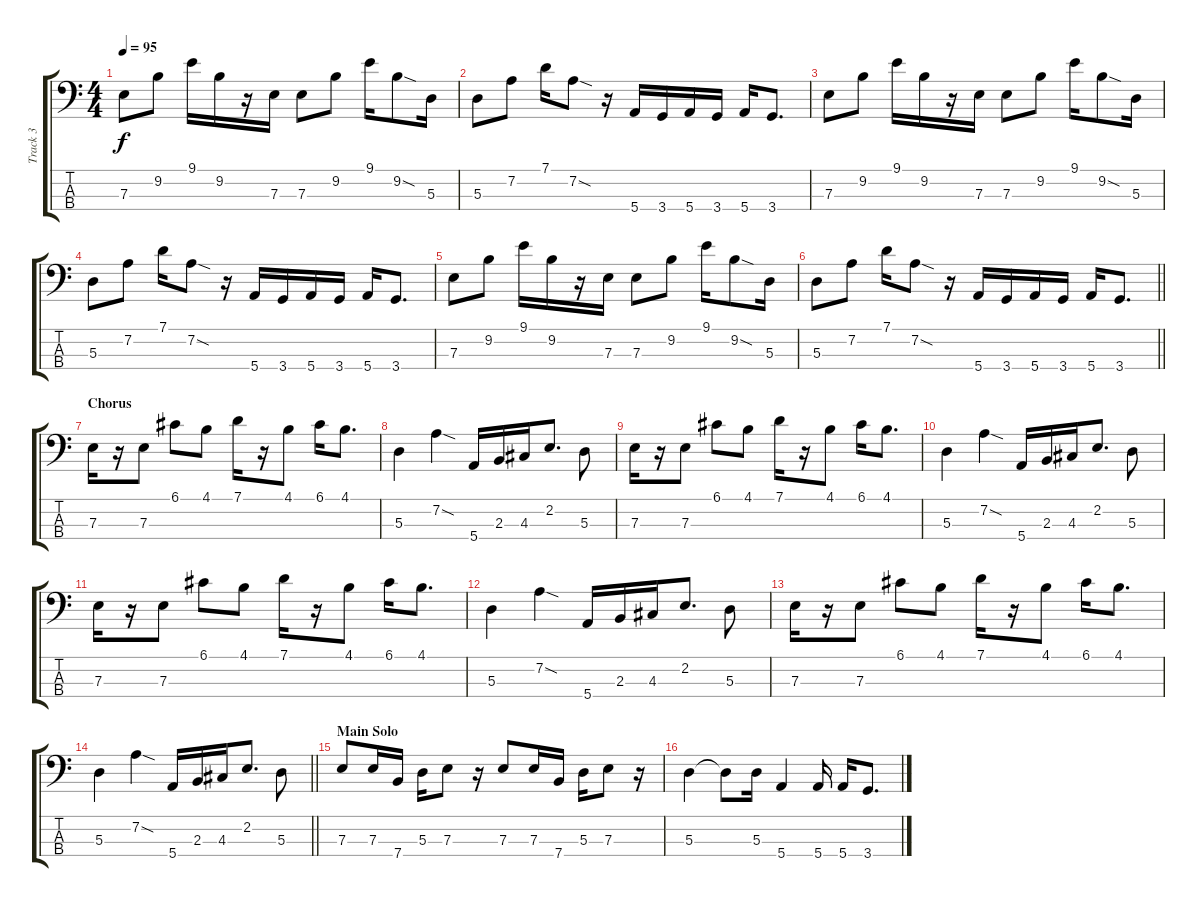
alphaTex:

\track ("Track 3" "Track 3") {instrument electricbasspick}
\staff {score tabs}
\tuning (G2 D2 A1 E1) {hide}
\ts (4 4)
\tempo 95
\clef f4
\ks c
7.3.8{dy f} 9.2.8 9.1.16 9.2.16 r.16 7.3.16 7.3.8 9.2.8 9.1.16 9.2{sod}.8 5.3.16 |
5.3.8 7.2.8 7.1.16 7.2{sod}.8 r.16 5.4.16 3.4.16 5.4.16 3.4.16 5.4.16 3.4.8{d} |
7.3.8 9.2.8 9.1.16 9.2.16 r.16 7.3.16 7.3.8 9.2.8 9.1.16 9.2{sod}.8 5.3.16 |
5.3.8 7.2.8 7.1.16 7.2{sod}.8 r.16 5.4.16 3.4.16 5.4.16 3.4.16 5.4.16 3.4.8{d} |
7.3.8 9.2.8 9.1.16 9.2.16 r.16 7.3.16 7.3.8 9.2.8 9.1.16 9.2{sod}.8 5.3.16 |
\barLineRight lightlight
5.3.8 7.2.8 7.1.16 7.2{sod}.8 r.16 5.4.16 3.4.16 5.4.16 3.4.16 5.4.16 3.4.8{d} |
\section ("" "Chorus")
7.3.16 r.16 7.3.8 6.1.8 4.1.8 7.1.16 r.16 4.1.8 6.1.16 4.1.8{d} |
5.3.4 7.2{sod}.4 5.4.16 2.3.16 4.3.16 2.2.8{d} 5.3.8 |
7.3.16 r.16 7.3.8 6.1.8 4.1.8 7.1.16 r.16 4.1.8 6.1.16 4.1.8{d} |
5.3.4 7.2{sod}.4 5.4.16 2.3.16 4.3.16 2.2.8{d} 5.3.8 |
7.3.16 r.16 7.3.8 6.1.8 4.1.8 7.1.16 r.16 4.1.8 6.1.16 4.1.8{d} |
5.3.4 7.2{sod}.4 5.4.16 2.3.16 4.3.16 2.2.8{d} 5.3.8 |
7.3.16 r.16 7.3.8 6.1.8 4.1.8 7.1.16 r.16 4.1.8 6.1.16 4.1.8{d} |
\barLineRight lightlight
5.3.4 7.2{sod}.4 5.4.16 2.3.16 4.3.16 2.2.8{d} 5.3.8 |
\section ("" "Main Solo")
7.3.8 7.3.16 7.4.16 5.3.16 7.3.8 r.16 7.3.8 7.3.16 7.4.16 5.3.16 7.3.8 r.16 |
5.3.4 5.3{t}.8 5.3.16 5.4.4 5.4.16 5.4.16 3.4.8{d}
